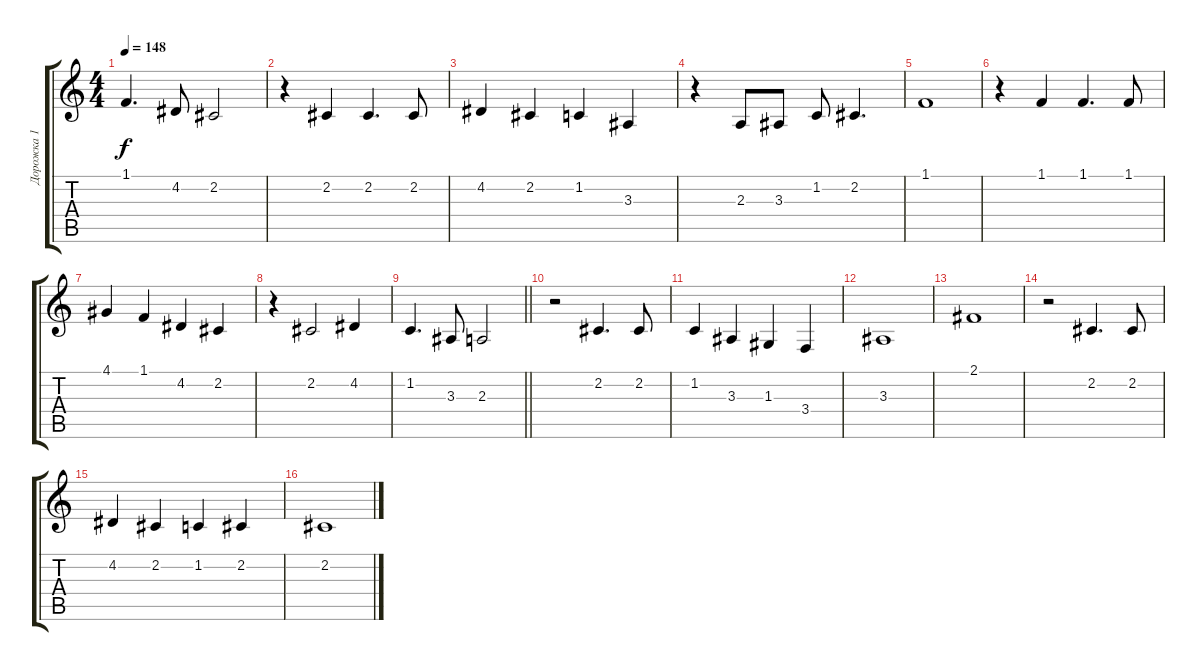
\track ("Дорожка 1" "Дорожка 1") {instrument flute}
\staff {score tabs}
\tuning (E4 B3 G3 D3 A2 E2) {hide}
\ts (4 4)
\tempo 148
\clef g2
\ks c
1.1{t}.4{d dy f} 4.2.8 2.2.2 |
r.4 2.2.4 2.2.4{d} 2.2.8 |
4.2.4 2.2.4 1.2.4 3.3.4 |
r.4 2.3.8 3.3.8 1.2.8 2.2.4{d} |
1.1.1 |
r.4 1.1.4 1.1.4{d} 1.1.8 |
4.1.4 1.1.4 4.2.4 2.2.4 |
r.4 2.2.2 4.2.4 |
\barLineRight lightlight
1.2.4{d} 3.3.8 2.3.2 |
r.2 2.2.4{d} 2.2.8 |
1.2.4 3.3.4 1.3.4 3.4.4 |
3.3.1 |
2.1.1 |
r.2 2.2.4{d} 2.2.8 |
4.2.4 2.2.4 1.2.4 2.2.4 |
2.2.1
